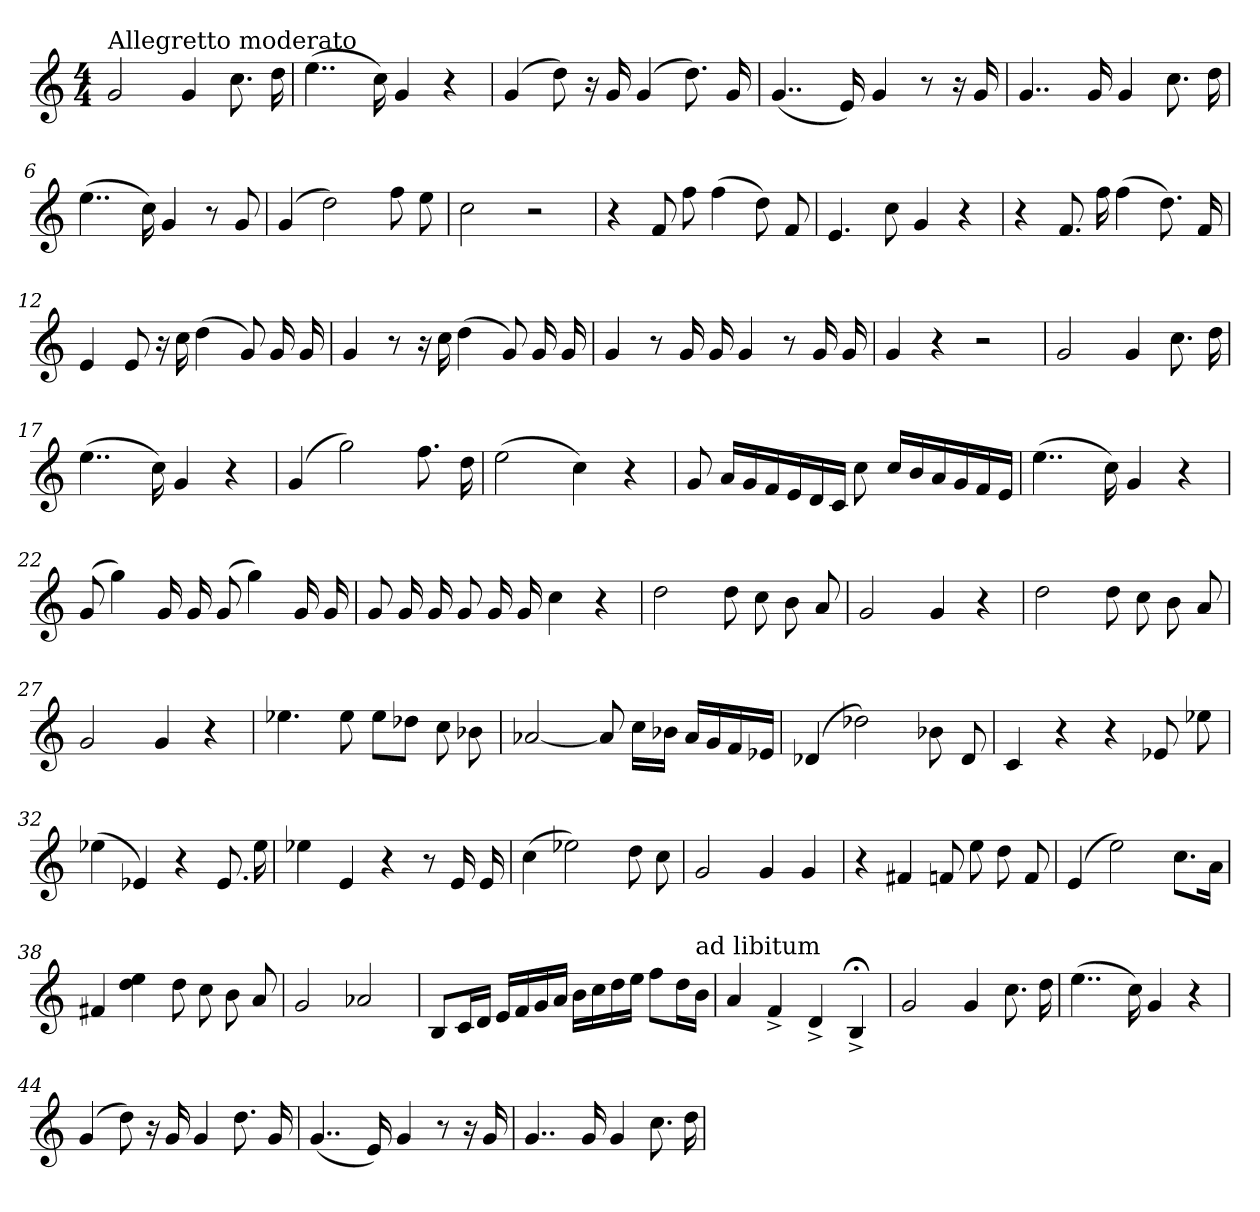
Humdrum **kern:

**kern
*part1
*staff1
*clefG2
*k[]
*C:
*M4/4
=1
!LO:TX:a:t=Allegretto moderato
2g/
4g/
8.cc\
16dd\
=2
(>4..ee\
16cc\)
4g/
4r
=3
(>4g/
8dd\)
16r
16g/
(>4g/
8.dd\)
16g/
=4
(<4..g/
16e/)
4g/
8r
16r
16g/
=5
4..g/
16g/
4g/
8.cc\
16dd\
!!LO:LB:g=z
=6
(>4..ee\
16cc\)
4g/
8r
8g/
=7
(>4g/
2dd\)
8ff\
8ee\
=8
2cc\
2r
=9
4r
8f/
8ff\
(>4ff\
8dd\)
8f/
=10
4.e/
8cc\
4g/
4r
=11
4r
8.f/
16ff\
(>4ff\
8.dd\)
16f/
!!LO:LB:g=z
=12
4e/
8e/
16r
16cc\
(>4dd\
8g/)
16g/
16g/
=13
4g/
8r
16r
16cc\
(>4dd\
8g/)
16g/
16g/
=14
4g/
8r
16g/
16g/
4g/
8r
16g/
16g/
=15
4g/
4r
2r
=16
2g/
4g/
8.cc\
16dd\
!!LO:LB:g=z
=17
(>4..ee\
16cc\)
4g/
4r
=18
(>4g/
2gg\)
8.ff\
16dd\
=19
(>2ee\
4cc\)
4r
=20
8g/
16a/LL
16g/
16f/
16e/
16d/
16c/JJ
8cc\
16cc/LL
16b/
16a/
16g/
16f/
16e/JJ
=21
(>4..ee\
16cc\)
4g/
4r
!!LO:LB:g=z
=22
(>8g/
4gg\)
16g/
16g/
(>8g/
4gg\)
16g/
16g/
=23
8g/
16g/
16g/
8g/
16g/
16g/
4cc\
4r
=24
2dd\
8dd\
8cc\
8b\
8a/
=25
2g/
4g/
4r
=26
2dd\
8dd\
8cc\
8b\
8a/
!!LO:LB:g=z
=27
2g/
4g/
4r
=28
4.ee-X\
8ee-\
8ee-\L
8dd-X\J
8cc\
8b-X\
=29
[2a-X/
8a-/]
16cc\LL
16b-X\JJ
16a-/LL
16g/
16f/
16e-X/JJ
=30
(>4d-X/
2dd-X\)
8b-X\
8d-/
=31
4c/
4r
4r
8e-X/
8ee-X\
!!LO:LB:g=z
=32
(>4ee-X\
4e-X/)
4r
8.e-/
16ee-\
!!LO:LB:g=z
=33
4ee-X\
4e/
4r
8r
16e/
16e/
=34
(>4cc\
2ee-X\)
8dd\
8cc\
=35
2g/
4g/
4g/
=36
4r
4f#X/
8fn/
8ee\
8dd\
8f/
=37
(>4e/
2ee\)
8.cc\L
16a\Jk
!!LO:PB:g=z
=38
4f#X/
4dd\ 4ee\
8dd\
8cc\
8b\
8a/
=39
2g/
2a-X/
=40
8B/L
16c/L
16d/JJ
16e/LL
16f/
16g/
16a/JJ
16b\LL
16cc\
16dd\
16ee\JJ
8ff\L
16dd\L
!LO:TX:a:t=ad libitum
16b\JJ
=41
4a/
4f^</
4d^</
4B;<^</
=42
2g/
4g/
8.cc\
16dd\
!!LO:LB:g=z
=43
(>4..ee\
16cc\)
4g/
4r
=44
(>4g/
8dd\)
16r
16g/
4g/
8.dd\
16g/
=45
(<4..g/
16e/)
4g/
8r
16r
16g/
=46
4..g/
16g/
4g/
8.cc\
16dd\
=
*-
